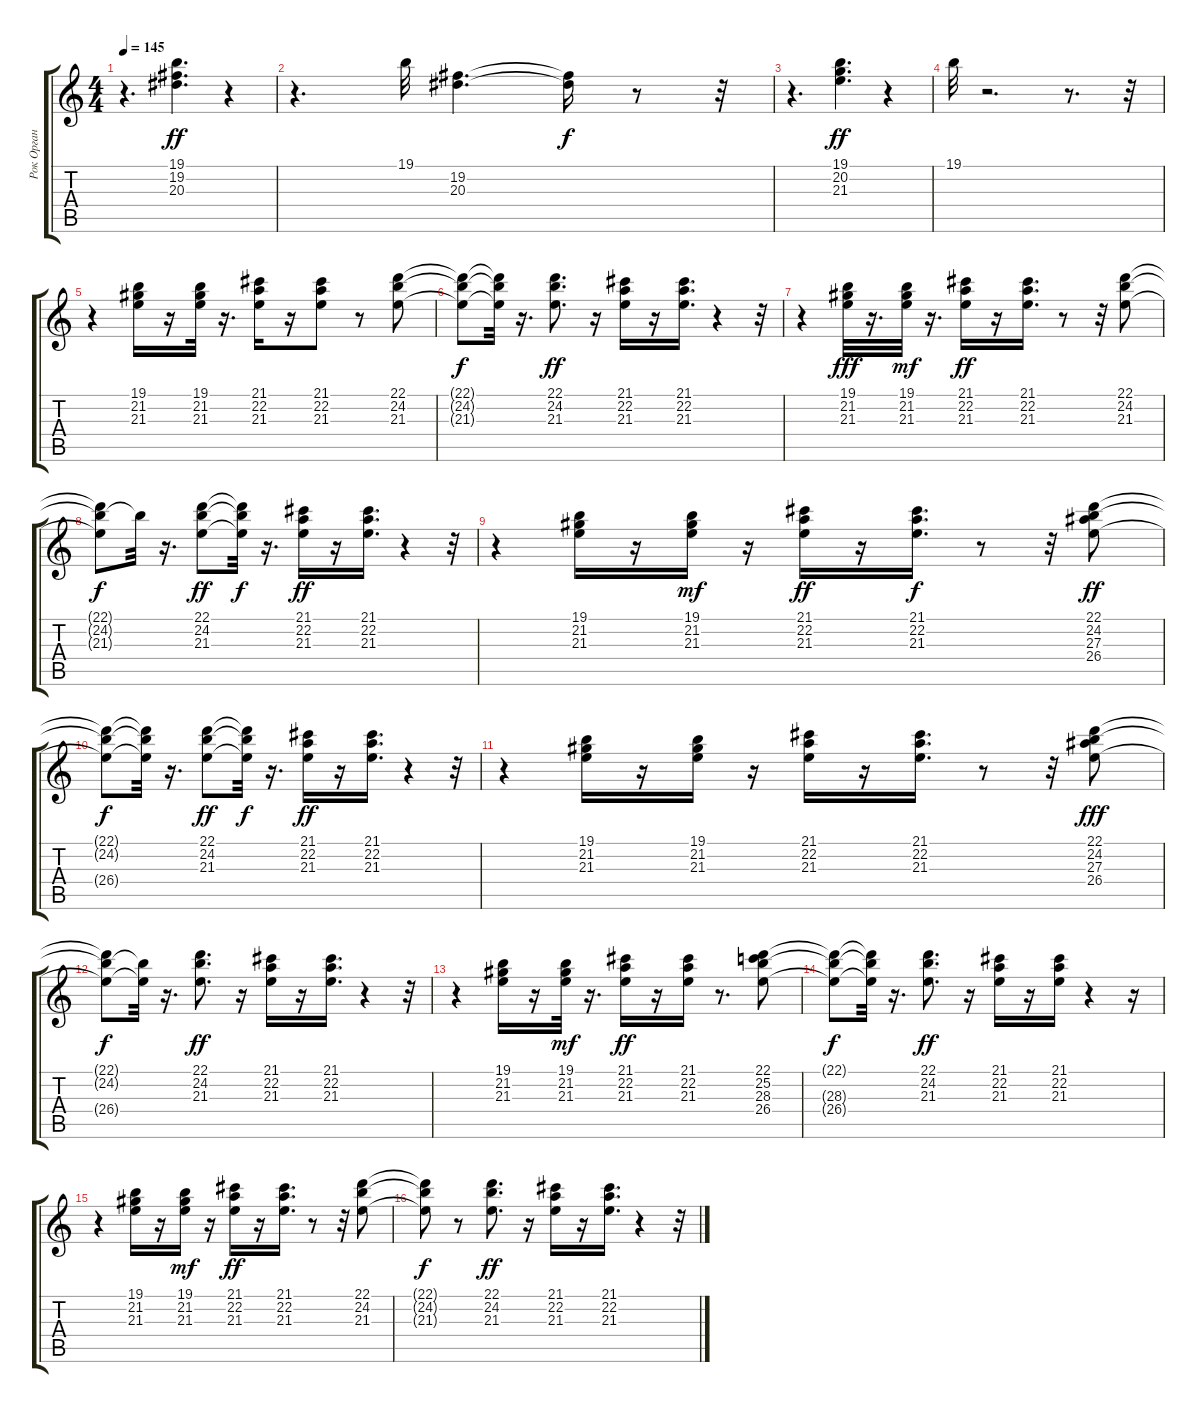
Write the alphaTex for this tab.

\track ("Рок Орган" "Рок Орган") {instrument rockorgan}
\staff {score tabs}
\tuning (E4 B3 G3 D3 A2 E2) {hide}
\ts (4 4)
\tempo 145
\clef g2
\ks c
r.4{d dy f} (19.1 19.2 20.3).4{d dy ff} r.4 |
r.4{d} 19.1.32 (19.2 20.3).4{d} (19.2{t} 20.3{t}).16{dy f} r.8 r.32 |
r.4{d} (19.1 20.2 21.3).4{d dy ff} r.4 |
19.1.32 r.2{d} r.8{d} r.32 |
r.4 (19.1 21.2 21.3).16 r.16 (19.1 21.2 21.3).32 r.16{d} (21.1 22.2 21.3).16 r.16 (21.1 22.2 21.3).8 r.8 (22.1 24.2 21.3).8 |
(22.1{t} 24.2{t} 21.3{t}).8{dy f} (22.1{t} 24.2{t} 21.3{t}).32 r.16{d} (22.1 24.2 21.3).8{d dy ff} r.16 (21.1 22.2 21.3).16 r.16 (21.1 22.2 21.3).16{d} r.4 r.32 |
r.4 (19.1 21.2 21.3).32{dy fff} r.16{d} (19.1 21.2 21.3).32{dy mf} r.16{d} (21.1 22.2 21.3).16{dy ff} r.16 (21.1 22.2 21.3).16{d} r.8 r.32 (22.1 24.2 21.3).8 |
(22.1{t} 24.2{t} 21.3{t}).8{dy f} 24.2{t}.32 r.16{d} (22.1 24.2 21.3).8{dy ff} (22.1{t} 24.2{t} 21.3{t}).32{dy f} r.16{d} (21.1 22.2 21.3).16{dy ff} r.16 (21.1 22.2 21.3).16{d} r.4 r.32 |
r.4 (19.1 21.2 21.3).16 r.16 (19.1 21.2 21.3).16{dy mf} r.16 (21.1 22.2 21.3).16{dy ff} r.16 (21.1 22.2 21.3).16{d dy f} r.8 r.32 (22.1 24.2 27.3 26.4).8{dy ff} |
(22.1{t} 24.2{t} 26.4{t}).8{dy f} (22.1{t} 24.2{t} 26.4{t}).32 r.16{d} (22.1 24.2 21.3).8{dy ff} (22.1{t} 24.2{t} 21.3{t}).32{dy f} r.16{d} (21.1 22.2 21.3).16{dy ff} r.16 (21.1 22.2 21.3).16{d} r.4 r.32 |
r.4 (19.1 21.2 21.3).16 r.16 (19.1 21.2 21.3).16 r.16 (21.1 22.2 21.3).16 r.16 (21.1 22.2 21.3).16{d} r.8 r.32 (22.1 24.2 27.3 26.4).8{dy fff} |
(22.1{t} 24.2{t} 26.4{t}).8{dy f} (24.2{t} 26.4{t}).32 r.16{d} (22.1 24.2 21.3).8{d dy ff} r.16 (21.1 22.2 21.3).16 r.16 (21.1 22.2 21.3).16{d} r.4 r.32 |
r.4 (19.1 21.2 21.3).16 r.16 (19.1 21.2 21.3).32{dy mf} r.16{d} (21.1 22.2 21.3).16{dy ff} r.16 (21.1 22.2 21.3).16 r.8{d} (22.1 25.2 28.3 26.4).8 |
(22.1{t} 28.3{t} 26.4{t}).8{dy f} (22.1{t} 28.3{t} 26.4{t}).32 r.16{d} (22.1 24.2 21.3).8{d dy ff} r.16 (21.1 22.2 21.3).16 r.16 (21.1 22.2 21.3).16 r.4 r.16 |
r.4 (19.1 21.2 21.3).16 r.16 (19.1 21.2 21.3).16{dy mf} r.16 (21.1 22.2 21.3).16{dy ff} r.16 (21.1 22.2 21.3).16{d} r.8 r.32 (22.1 24.2 21.3).8 |
(22.1{t} 24.2{t} 21.3{t}).8{dy f} r.8 (22.1 24.2 21.3).8{d dy ff} r.16 (21.1 22.2 21.3).16 r.16 (21.1 22.2 21.3).16{d} r.4 r.32
